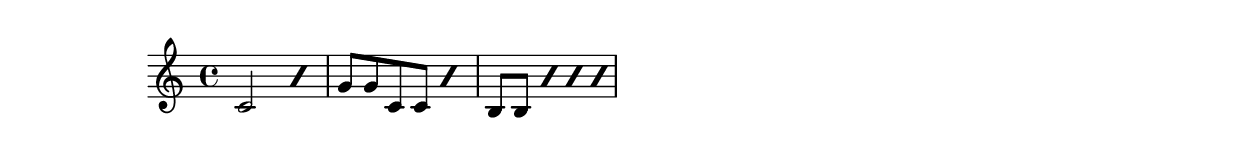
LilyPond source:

\version "2.14.0"
\header {
  texidoc = "Within a bar, beat repeats denote that a music snippet should be
played again."
}

\layout { ragged-right = ##t }

\relative c'
\context Voice {
  \time 4/4
  \repeat "percent" 2 { c2 }

  %% the chairman dances
  \repeat "percent" 2 { g'8 g c, c  }   
  \repeat "percent" 4 { b8 b8  }
}


